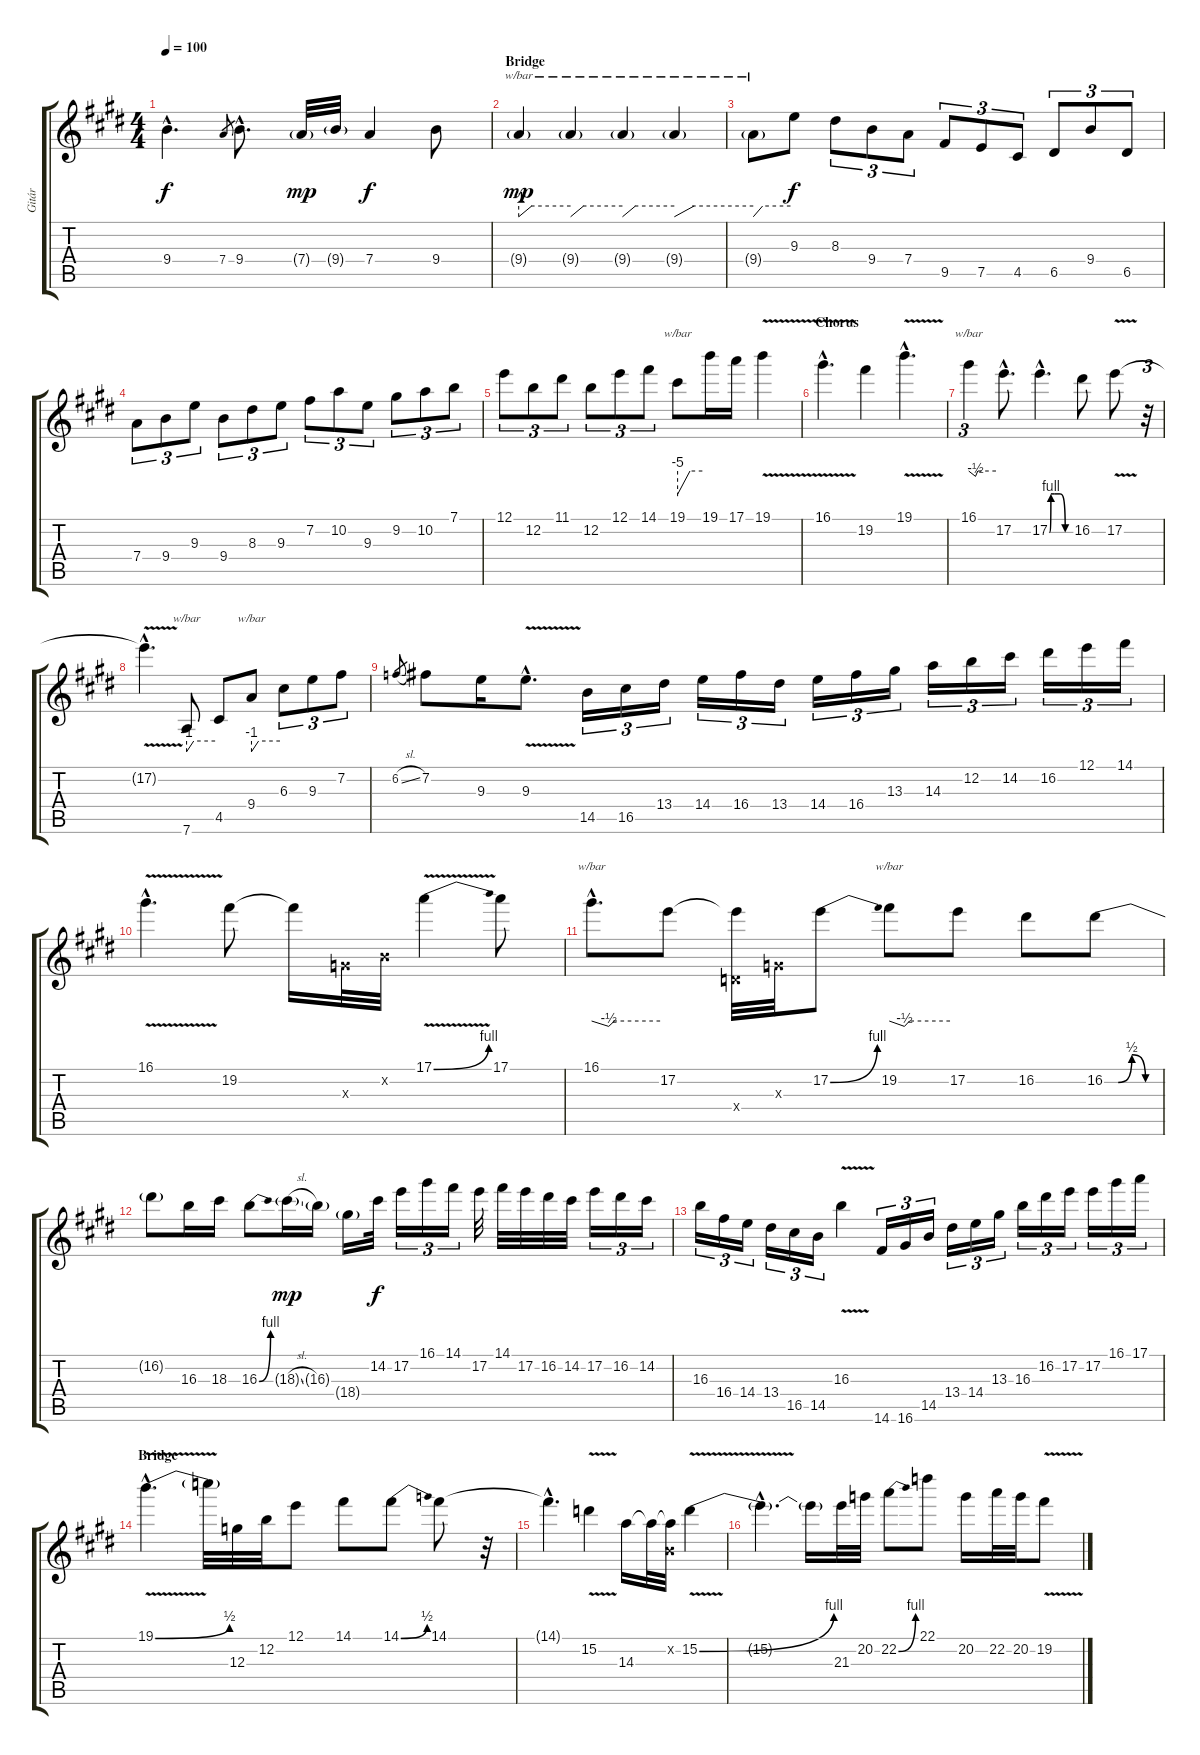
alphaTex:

\track ("Gitár" "Gitár") {instrument distortionguitar}
\staff {score tabs}
\tuning (E4 B3 G3 D3 A2 E2) {hide}
\ts (4 4)
\tempo 100
\clef g2
\ks e
9.4{hac t}.4{d dy f} 7.4.8{gr} 9.4{hac}.8{d} 7.4{g}.32{dy mp} 9.4{g}.32 7.4.4{dy f} 9.4.8 |
\section ("" "Bridge")
9.4{g}.4{tbe (custom default 0 -4 15 0 60 0) dy mp} 9.4{g}.4{tbe (custom default 0 -4 15 0 60 0)} 9.4{g}.4{tbe (custom default 0 -4 15 0 60 0)} 9.4{g}.4{tbe (custom default 0 -4 15 0 60 0)} |
9.4{g}.8{tbe (custom default 0 -4 15 0 60 0)} 9.3.8{dy f} 8.3.8{tu (3 2)} 9.4.8{tu (3 2)} 7.4.8{tu (3 2)} 9.5.8{tu (3 2)} 7.5.8{tu (3 2)} 4.5.8{tu (3 2)} 6.5.8{tu (3 2)} 9.4.8{tu (3 2)} 6.5.8{tu (3 2)} |
7.4.8{tu (3 2)} 9.4.8{tu (3 2)} 9.3.8{tu (3 2)} 9.4.8{tu (3 2)} 8.3.8{tu (3 2)} 9.3.8{tu (3 2)} 7.2.8{tu (3 2)} 10.2.8{tu (3 2)} 9.3.8{tu (3 2)} 9.2.8{tu (3 2)} 10.2.8{tu (3 2)} 7.1.8{tu (3 2)} |
12.1.8{tu (3 2)} 12.2.8{tu (3 2)} 11.1.8{tu (3 2)} 12.2.8{tu (3 2)} 12.1.8{tu (3 2)} 14.1.8{tu (3 2)} 19.1.8{tbe (custom default 0 -20 30 0 60 0)} 19.1.16 17.1.16 19.1{v}.4 |
\section ("" "Chorus")
16.1{v hac}.4{d} 19.2.4 19.1{v hac}.4{d} |
16.1.4{tu (3 2) tbe (custom default 0 0 15 -2 20 0 60 0)} 17.2{hac}.8{d} 17.2{be (custom 0 0 4 4 15 4 30 4 45 0 60 0) hac}.4{d} 16.2.8 17.2{v}.8 r.32{tu (3 2)} |
17.2{hac t}.4{d} 7.6.8{tbe (custom default 0 -4 15 0 60 0)} 4.5.8 9.4.8{tbe (custom default 0 -4 15 0 60 0)} 6.3.8{tu (3 2)} 9.3.8{tu (3 2)} 7.2.8{tu (3 2)} |
6.2{sl}.8{gr} 7.2.8 9.3.16 9.3{v hac}.8{d} 14.5.16{tu (3 2)} 16.5.16{tu (3 2)} 13.4.16{tu (3 2)} 14.4.16{tu (3 2)} 16.4.16{tu (3 2)} 13.4.16{tu (3 2)} 14.4.16{tu (3 2)} 16.4.16{tu (3 2)} 13.3.16{tu (3 2)} 14.3.16{tu (3 2)} 12.2.16{tu (3 2)} 14.2.16{tu (3 2)} 16.2.16{tu (3 2)} 12.1.16{tu (3 2)} 14.1.16{tu (3 2)} |
16.1{v hac}.4{d} 19.2.8 19.2{t}.16 0.3{x}.32 0.2{x}.32 17.1{be (bend 0 0 60 4) v}.4 17.1.8 |
16.1{hac}.8{d tbe (custom default 0 0 15 -2 20 0 60 0)} 17.2.8 (17.2{t} 0.4{x}).32 0.3{x}.32 17.2{be (bend 0 0 60 4)}.8 19.2.8{tbe (custom default 0 0 15 -2 20 0 60 0)} 17.2.8 16.2.8 16.2{be (custom 0 0 15 0 30 2 45 0 60 0)}.8 |
16.2{t}.8 16.3.16 18.3.16 16.3{be (bend 0 0 60 4)}.8 18.3{sl g}.16{dy mp} 16.3{g}.16 18.4{g}.16 14.2.32{dy f} 17.2.16{tu (3 2)} 16.1.16{tu (3 2)} 14.1.16{tu (3 2)} 17.2.32 14.1.32 17.2.32 16.2.32 14.2.32 17.2.16{tu (3 2)} 16.2.16{tu (3 2)} 14.2.16{tu (3 2)} |
16.3.16{tu (3 2)} 16.4.16{tu (3 2)} 14.4.16{tu (3 2)} 13.4.16{tu (3 2)} 16.5.16{tu (3 2)} 14.5.16{tu (3 2)} 16.3{v}.4 14.6.16{tu (3 2)} 16.6.16{tu (3 2)} 14.5.16{tu (3 2)} 13.4.16{tu (3 2)} 14.4.16{tu (3 2)} 13.3.16{tu (3 2)} 16.3.16{tu (3 2)} 16.2.16{tu (3 2)} 17.2.16{tu (3 2)} 17.2.16{tu (3 2)} 16.1.16{tu (3 2)} 17.1.16{tu (3 2)} |
\section ("" "Bridge")
19.1{be (bend 0 0 60 2) v hac}.4{d} 19.1{t}.32 12.3.32 12.2.32 12.1.8 14.1.8 14.1{be (bend 0 0 60 2)}.8 14.1.8 r.32 |
14.1{hac t}.4{d} 15.2{v}.4 14.3.16 14.3{t}.32 (0.2{x} 14.3{t}).32 15.2{be (bend 0 0 60 4) v}.4 |
15.2{hac t}.4{d} 15.2{t}.16 21.3.32 20.2.32 22.2{be (bend 0 0 60 4)}.8 22.1.8 20.2.16 22.2.32 20.2.32 19.2{v}.8
